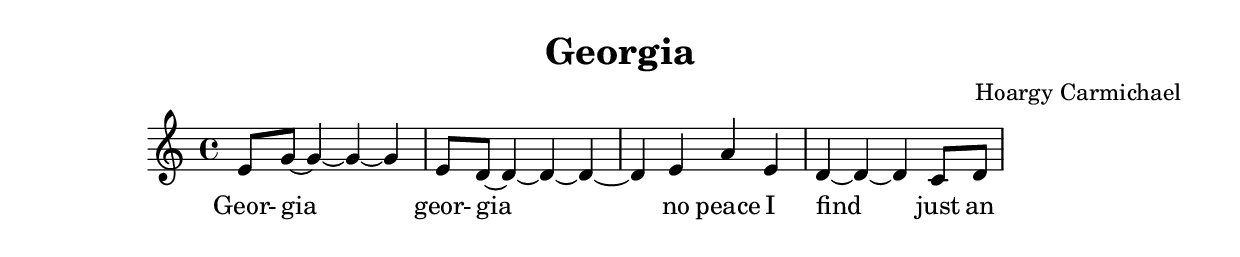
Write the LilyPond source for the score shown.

 #(ly:set-option 'midi-extension "mid")
 \version "2.12.3"
 \include "english.ly"
 \header{ 
 title = "Georgia"
 composer = "Hoargy Carmichael"
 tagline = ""  % removed 
 }
%{
Title:Georgia
Author:Hoargy Carmichael

     Georgia Georgia
     No peace I find

  +         2  
| GP - -  - | GR - - - | - G D G | R - - SR |
  Geor-gia geor-gia no peace I find      just an   

 
  
  
  
%}
melody = {
\clef treble
\key c \major
\time 4/4
\autoBeamOn  
| e'8 g'8~ g'4~ g'4~ g'4 | e'8 d'8~ d'4~ d'4~ d'4~ | d'4 e'4 a'4 e'4 | d'4~ d'4~ d'4 c'8 d'8 | \break

}

text = \lyricmode {
 Geor- gia geor- gia no peace I find just an
}

\score{

<<
 \new Voice = "one" {
   \melody
 }
 \new Lyrics \lyricsto "one" \text
>>
\layout {
 \context {
      \Score
   \remove "Bar_number_engraver"
 } 
 }
\midi { 
 \context {
   \Score
   tempoWholesPerMinute = #(ly:make-moment 200 4)
  }
}
}